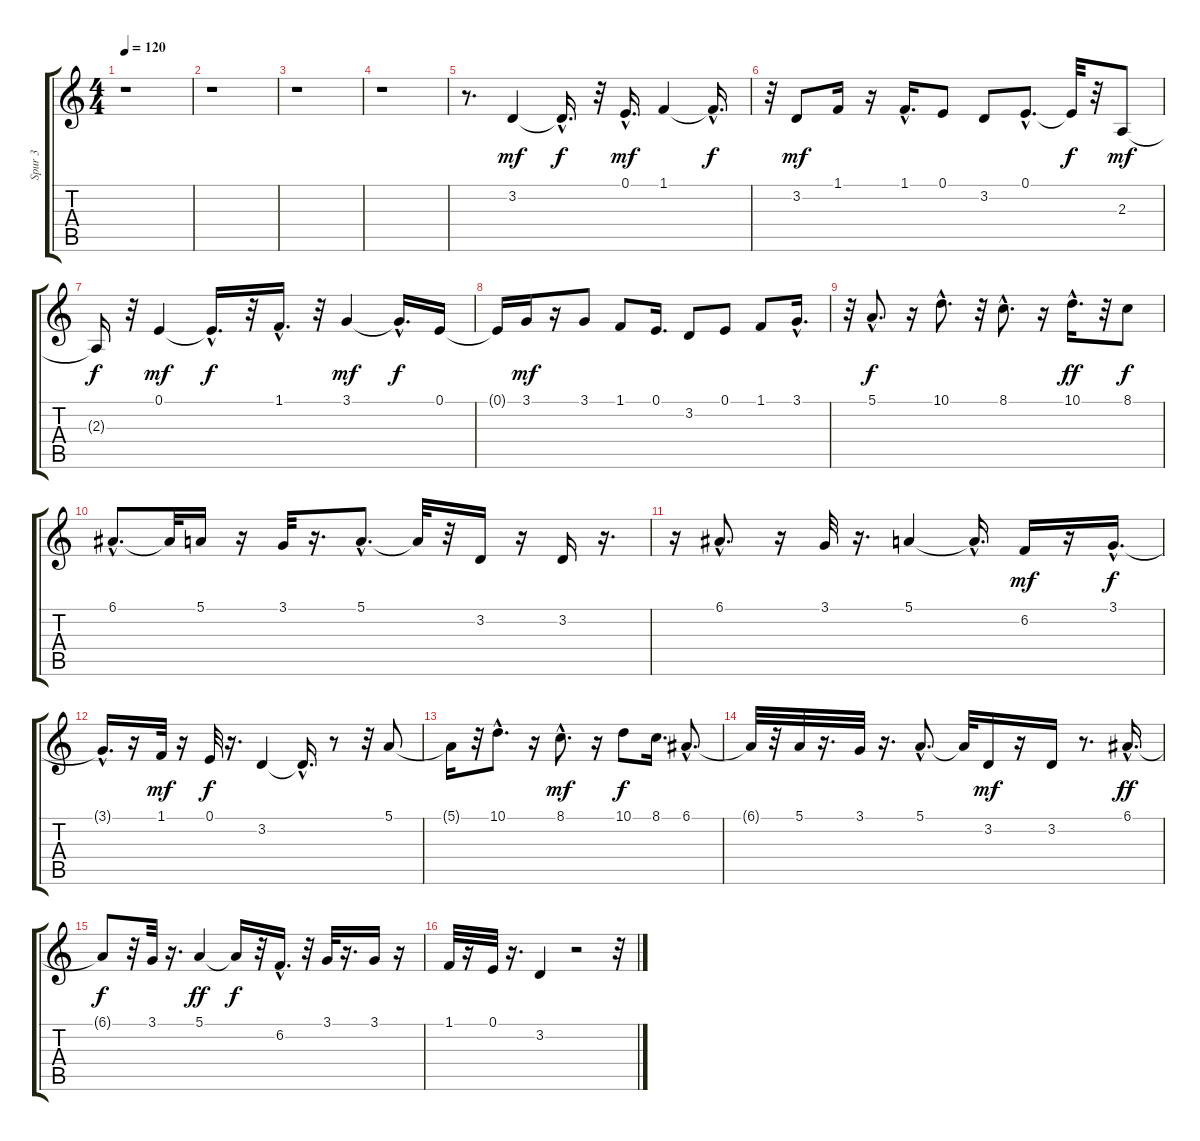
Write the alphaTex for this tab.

\track ("Spur 3" "Spur 3") {instrument harmonica}
\staff {score tabs}
\tuning (E4 B3 G3 D3 A2 E2) {hide}
\ts (4 4)
\tempo 120
\clef g2
\ks c
r.1{dy mf instrument harmonica} |
r.1 |
r.1 |
r.1 |
r.8{d} 3.2.4 3.2{hac t}.16{d dy f} r.32 0.1{hac}.16{d dy mf} 1.1.4 1.1{hac t}.16{d dy f} |
r.32 3.2.8{dy mf} 1.1.16 r.16 1.1{hac}.16{d} 0.1.8 3.2.8 0.1{hac}.8{d} 0.1{t}.32{dy f} r.32 2.3.8{dy mf} |
2.3{t}.16{dy f} r.32 0.1.4{dy mf} 0.1{hac t}.16{d dy f} r.32 1.1{hac}.16{d} r.32 3.1.4{dy mf} 3.1{hac t}.16{d dy f} 0.1.16 |
0.1{t}.16 3.1.16{dy mf} r.16 3.1.8 1.1.8 0.1.16{d} 3.2.8 0.1.8 1.1.8 3.1{hac}.16{d} |
r.32 5.1{hac}.8{d dy f} r.16 10.1{hac}.8{d} r.32 8.1{hac}.8{d} r.16 10.1{hac}.16{d dy ff} r.32 8.1.8{dy f} |
6.1{hac}.8{d} 6.1{t}.32 5.1.16 r.16 3.1.32 r.16{d} 5.1{hac}.8{d} 5.1{t}.32 r.32 3.2.16 r.16 3.2.16 r.16{d} |
r.16 6.1{hac}.8{d} r.16 3.1.32 r.16{d} 5.1.4 5.1{hac t}.16{d} 6.2.16{dy mf} r.16 3.1{hac}.16{d dy f} |
3.1{hac t}.16{d} r.16 1.1.32{dy mf} r.16 0.1.32{dy f} r.16{d} 3.2.4 3.2{hac t}.16{d} r.8 r.32 5.1.8 |
5.1{t}.16 r.32 10.1{hac}.8{d} r.16 8.1{hac}.8{d dy mf} r.16 10.1.8{dy f} 8.1.16{d} 6.1{hac}.8{d} |
6.1{t}.32 r.32 5.1.32 r.16{d} 3.1.32 r.16{d} 5.1{hac}.8{d} 5.1{t}.32 3.2.16{dy mf} r.16 3.2.16 r.8{d} 6.1{hac}.16{d dy ff} |
6.1{t}.8{dy f} r.32 3.1.32 r.16{d} 5.1.4{dy ff} 5.1{t}.16{dy f} r.32 6.2{hac}.16{d} r.32 3.1.32 r.16{d} 3.1.16 r.16 |
1.1.32 r.16 0.1.32 r.16{d} 3.2.4 r.2 r.32
